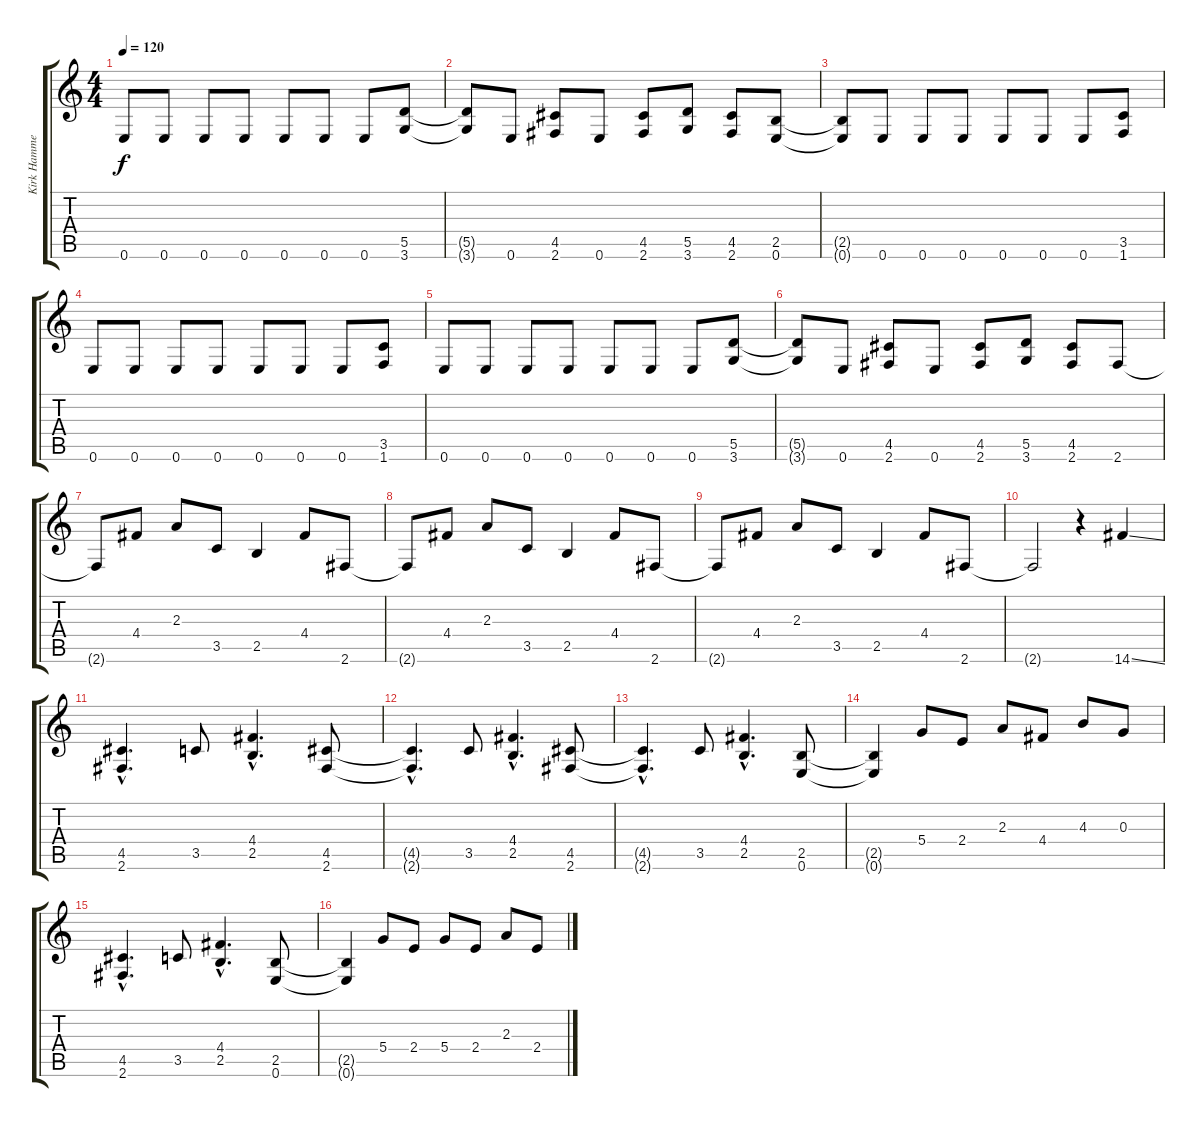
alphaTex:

\track ("Kirk Hammett (Rhythm)" "Kirk Hamme") {instrument distortionguitar}
\staff {score tabs}
\tuning (E4 B3 G3 D3 A2 E2) {hide}
\ts (4 4)
\tempo 120
\clef g2
\ks c
0.6.8{dy f} 0.6.8 0.6.8 0.6.8 0.6.8 0.6.8 0.6.8 (5.5 3.6).8 |
(5.5{t} 3.6{t}).8 0.6.8 (4.5 2.6).8 0.6.8 (4.5 2.6).8 (5.5 3.6).8 (4.5 2.6).8 (2.5 0.6).8 |
(2.5{t} 0.6{t}).8 0.6.8 0.6.8 0.6.8 0.6.8 0.6.8 0.6.8 (3.5 1.6).8 |
0.6.8 0.6.8 0.6.8 0.6.8 0.6.8 0.6.8 0.6.8 (3.5 1.6).8 |
0.6.8 0.6.8 0.6.8 0.6.8 0.6.8 0.6.8 0.6.8 (5.5 3.6).8 |
(5.5{t} 3.6{t}).8 0.6.8 (4.5 2.6).8 0.6.8 (4.5 2.6).8 (5.5 3.6).8 (4.5 2.6).8 2.6.8 |
2.6{t}.8 4.4.8 2.3.8 3.5.8 2.5.4 4.4.8 2.6.8 |
2.6{t}.8 4.4.8 2.3.8 3.5.8 2.5.4 4.4.8 2.6.8 |
2.6{t}.8 4.4.8 2.3.8 3.5.8 2.5.4 4.4.8 2.6.8 |
2.6{t}.2 r.4 14.6{ss}.4 |
(4.5{hac} 2.6{hac}).4{d} 3.5.8 (4.4{hac} 2.5{hac}).4{d} (4.5 2.6).8 |
(4.5{hac t} 2.6{hac t}).4{d} 3.5.8 (4.4{hac} 2.5{hac}).4{d} (4.5 2.6).8 |
(4.5{hac t} 2.6{hac t}).4{d} 3.5.8 (4.4{hac} 2.5{hac}).4{d} (2.5 0.6).8 |
(2.5{t} 0.6{t}).4 5.4.8 2.4.8 2.3.8 4.4.8 4.3.8 0.3.8 |
(4.5{hac} 2.6{hac}).4{d} 3.5.8 (4.4{hac} 2.5{hac}).4{d} (2.5 0.6).8 |
(2.5{t} 0.6{t}).4 5.4.8 2.4.8 5.4.8 2.4.8 2.3.8 2.4.8
